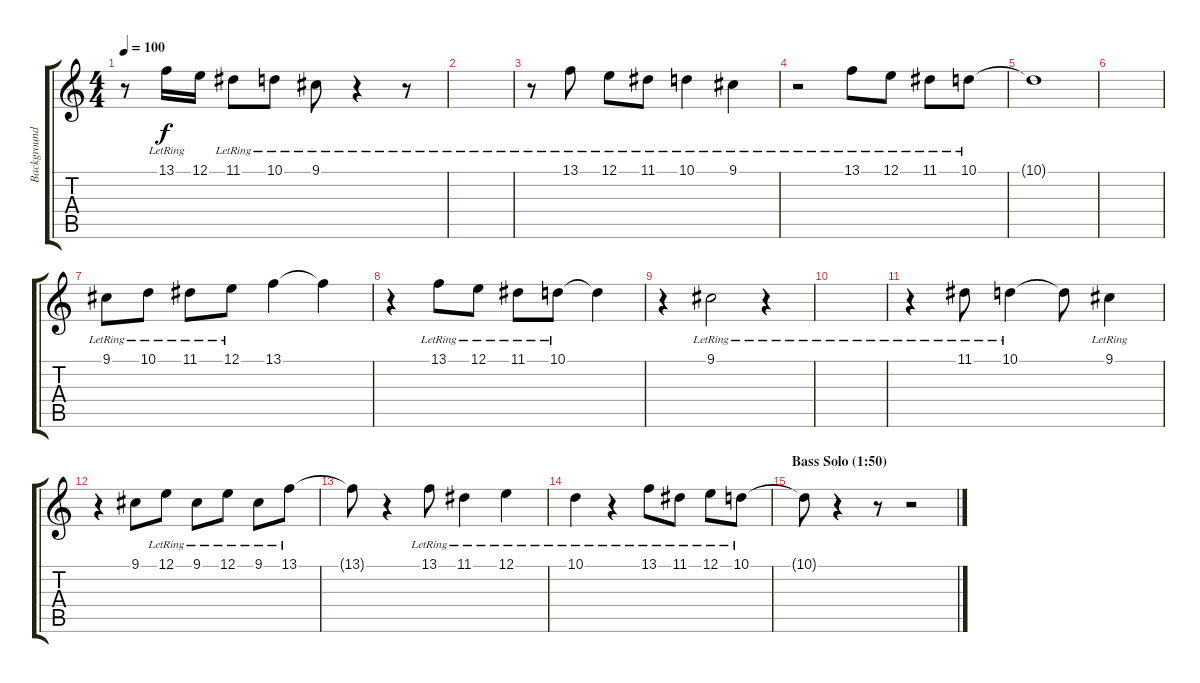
\track ("Background noises" "Background") {instrument tinklebell}
\staff {score tabs}
\tuning (E4 B3 G3 D3 A2 E2) {hide}
\ts (4 4)
\tempo 100
\clef g2
\ks c
r.8{dy f} 13.1{lr}.16 12.1.16 11.1{lr}.8 10.1{lr}.8 9.1{lr}.8 r.4 r.8 |
|
r.8 13.1{lr}.8 12.1{lr}.8 11.1{lr}.8 10.1{lr}.4 9.1{lr}.4 |
r.2 13.1{lr}.8 12.1{lr}.8 11.1{lr}.8 10.1{lr}.8 |
10.1{t}.1 |
|
9.1{lr}.8 10.1{lr}.8 11.1{lr}.8 12.1{lr}.8 13.1.4 13.1{t}.4 |
r.4 13.1{lr}.8 12.1{lr}.8 11.1{lr}.8 10.1{lr}.8 10.1{t}.4 |
r.4 9.1{lr}.2 r.4 |
|
r.4 11.1{lr}.8 10.1{lr}.4 10.1{t}.8 9.1{lr}.4 |
r.4 9.1.8 12.1{lr}.8 9.1{lr}.8 12.1{lr}.8 9.1{lr}.8 13.1{lr}.8 |
13.1{t}.8 r.4 13.1{lr}.8 11.1{lr}.4 12.1{lr}.4 |
10.1{lr}.4 r.4 13.1{lr}.8 11.1{lr}.8 12.1{lr}.8 10.1{lr}.8 |
\section ("" "Bass Solo (1:50)")
10.1{t}.8 r.4 r.8 r.2
